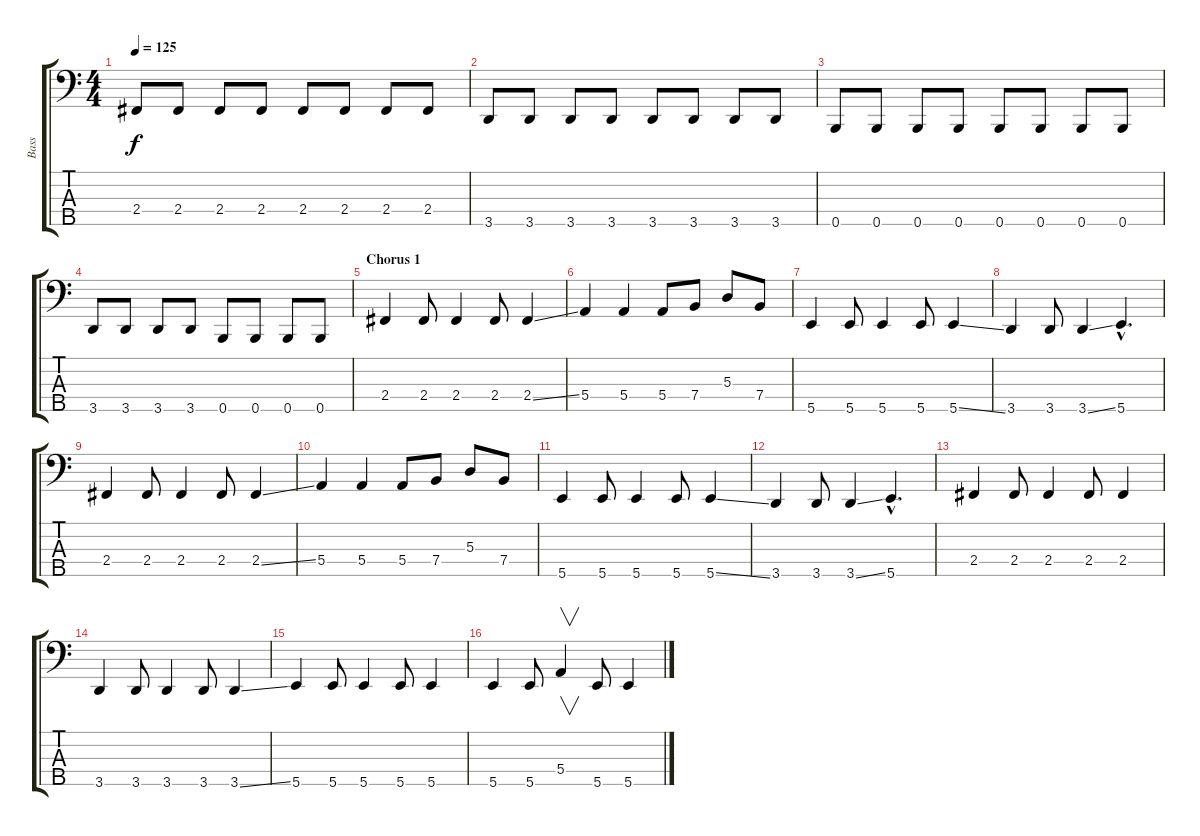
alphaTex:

\track ("Bass" "Bass") {instrument electricbasspick}
\staff {score tabs}
\tuning (Gb2 D2 A1 E1 B0) {hide}
\ts (4 4)
\tempo 125
\clef f4
\ks c
2.4.8{dy f} 2.4.8 2.4.8 2.4.8 2.4.8 2.4.8 2.4.8 2.4.8 |
3.5.8 3.5.8 3.5.8 3.5.8 3.5.8 3.5.8 3.5.8 3.5.8 |
0.5.8 0.5.8 0.5.8 0.5.8 0.5.8 0.5.8 0.5.8 0.5.8 |
3.5.8 3.5.8 3.5.8 3.5.8 0.5.8 0.5.8 0.5.8 0.5.8 |
\section ("" "Chorus 1")
2.4.4 2.4.8 2.4.4 2.4.8 2.4{ss}.4 |
5.4.4 5.4.4 5.4.8 7.4.8 5.3.8 7.4.8 |
5.5.4 5.5.8 5.5.4 5.5.8 5.5{ss}.4 |
3.5.4 3.5.8 3.5{ss}.4 5.5{hac}.4{d} |
2.4.4 2.4.8 2.4.4 2.4.8 2.4{ss}.4 |
5.4.4 5.4.4 5.4.8 7.4.8 5.3.8 7.4.8 |
5.5.4 5.5.8 5.5.4 5.5.8 5.5{ss}.4 |
3.5.4 3.5.8 3.5{ss}.4 5.5{hac}.4{d} |
2.4.4 2.4.8 2.4.4 2.4.8 2.4.4 |
3.5.4 3.5.8 3.5.4 3.5.8 3.5{ss}.4 |
5.5.4 5.5.8 5.5.4 5.5.8 5.5.4 |
5.5.4 5.5.8 5.4.4{v} 5.5.8 5.5.4
